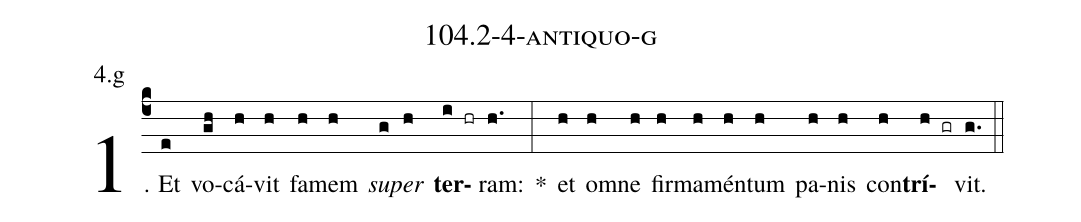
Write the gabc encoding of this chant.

name: 104.2-4-antiquo-g;
annotation: 4.g;
%%
(c4)1. Et(e) vo(gh)cá(h)vit(h) fa(h)mem(h) <i>su</i>(g)<i>per</i>(h) <b>ter</b>(i hr)ram:(h.) *(:) et(h) om(h)ne(h) fir(h)ma(h)mén(h)tum(h) pa(h)nis(h) con(h)<b>trí</b>(h gr)vit.(g.) (::)


%E(h) u(h) o(h) u(h) a(h) e.(g.) (::)
